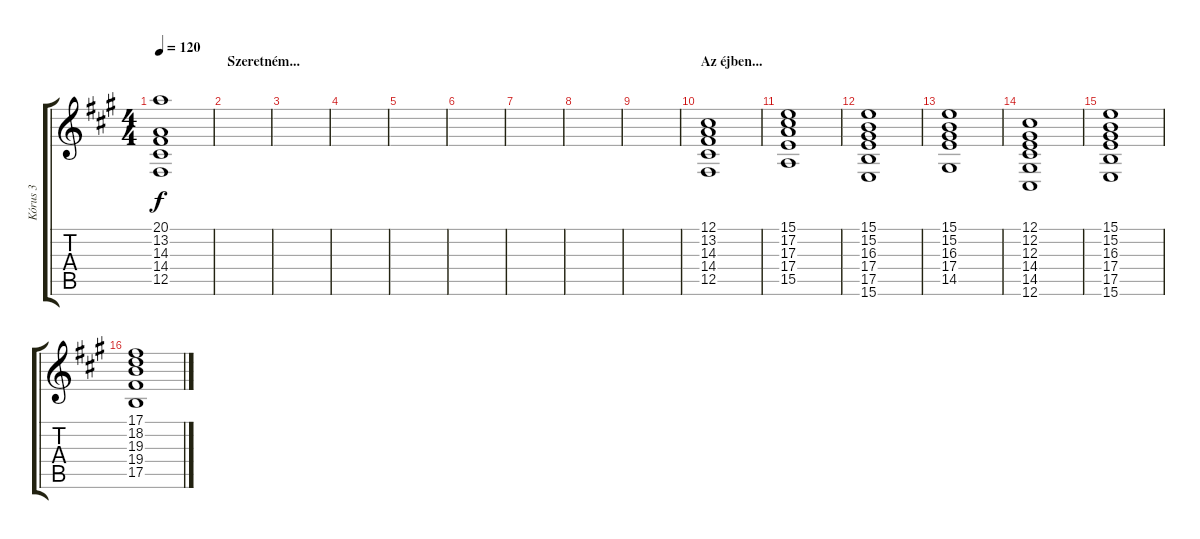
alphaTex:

\track ("Kórus 3" "Kórus 3") {instrument choiraahs}
\staff {score tabs}
\tuning (Db4 Ab3 E3 B2 Gb2 Db2) {hide}
\ts (4 4)
\tempo 120
\clef g2
\ks a
(20.1{t} 13.2{t} 14.3{t} 14.4{t} 12.5{t}).1{dy f} |
\section ("" "Szeretném...")
|
|
|
|
|
|
|
|
\section ("" "Az éjben...")
(12.1 13.2 14.3 14.4 12.5).1 |
(15.1 17.2 17.3 17.4 15.5).1 |
(15.1 15.2 16.3 17.4 17.5 15.6).1 |
(15.1 15.2 16.3 17.4 14.5).1 |
(12.1 12.2 12.3 14.4 14.5 12.6).1 |
(15.1 15.2 16.3 17.4 17.5 15.6).1 |
(17.1 18.2 19.3 19.4 17.5).1
